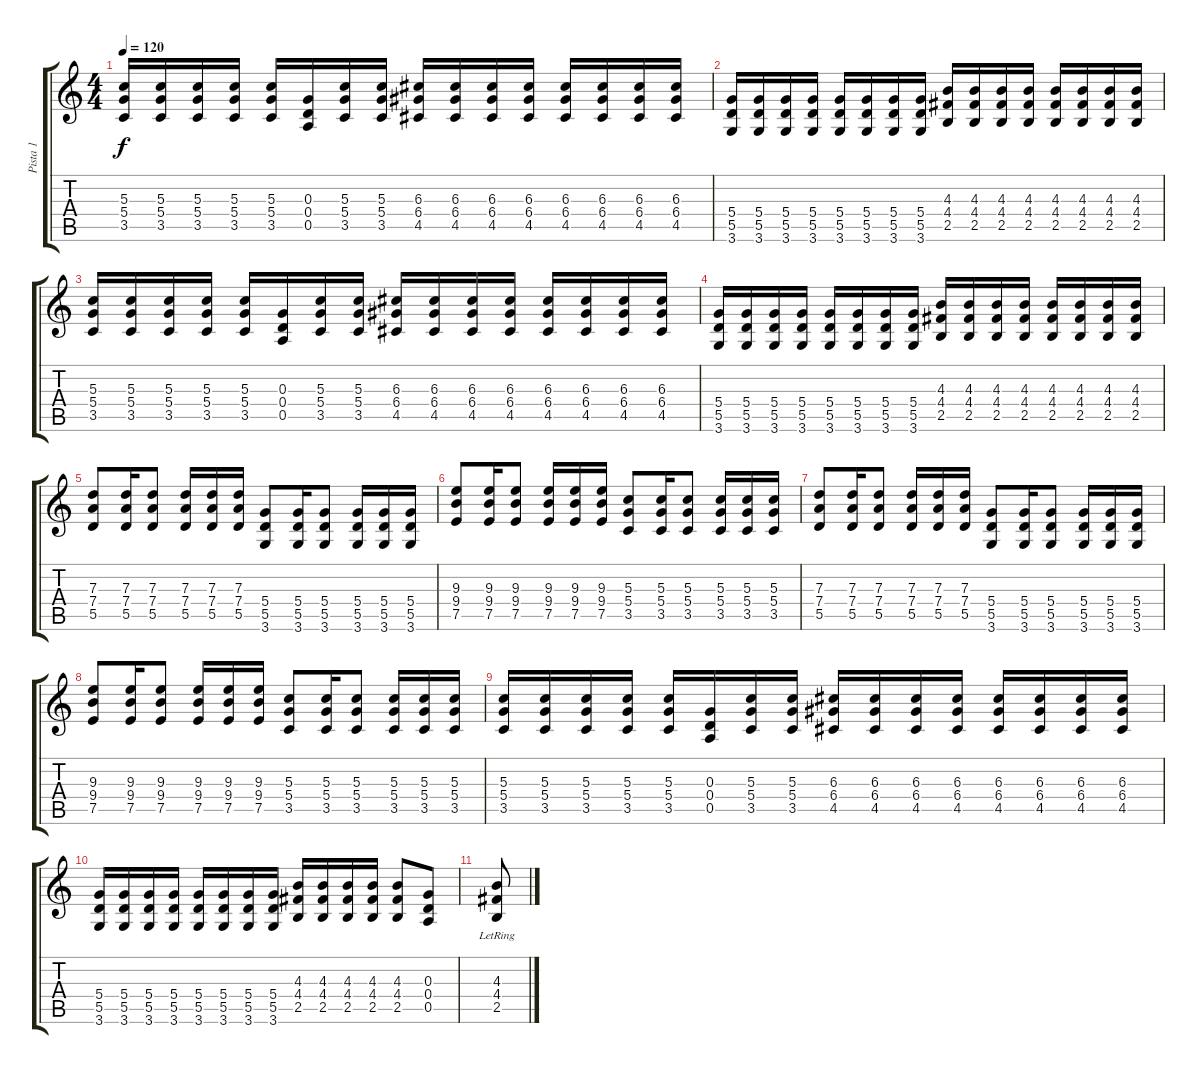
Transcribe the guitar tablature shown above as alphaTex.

\track ("Pista 1" "Pista 1") {instrument distortionguitar}
\staff {score tabs}
\tuning (E4 B3 G3 D3 A2 E2) {hide}
\ts (4 4)
\tempo 120
\clef g2
\ks c
(5.3 5.4 3.5).16{dy f} (5.3 5.4 3.5).16 (5.3 5.4 3.5).16 (5.3 5.4 3.5).16 (5.3 5.4 3.5).16 (0.3 0.4 0.5).16 (5.3 5.4 3.5).16 (5.3 5.4 3.5).16 (6.3 6.4 4.5).16 (6.3 6.4 4.5).16 (6.3 6.4 4.5).16 (6.3 6.4 4.5).16 (6.3 6.4 4.5).16 (6.3 6.4 4.5).16 (6.3 6.4 4.5).16 (6.3 6.4 4.5).16 |
(5.4 5.5 3.6).16 (5.4 5.5 3.6).16 (5.4 5.5 3.6).16 (5.4 5.5 3.6).16 (5.4 5.5 3.6).16 (5.4 5.5 3.6).16 (5.4 5.5 3.6).16 (5.4 5.5 3.6).16 (4.3 4.4 2.5).16 (4.3 4.4 2.5).16 (4.3 4.4 2.5).16 (4.3 4.4 2.5).16 (4.3 4.4 2.5).16 (4.3 4.4 2.5).16 (4.3 4.4 2.5).16 (4.3 4.4 2.5).16 |
(5.3 5.4 3.5).16 (5.3 5.4 3.5).16 (5.3 5.4 3.5).16 (5.3 5.4 3.5).16 (5.3 5.4 3.5).16 (0.3 0.4 0.5).16 (5.3 5.4 3.5).16 (5.3 5.4 3.5).16 (6.3 6.4 4.5).16 (6.3 6.4 4.5).16 (6.3 6.4 4.5).16 (6.3 6.4 4.5).16 (6.3 6.4 4.5).16 (6.3 6.4 4.5).16 (6.3 6.4 4.5).16 (6.3 6.4 4.5).16 |
(5.4 5.5 3.6).16 (5.4 5.5 3.6).16 (5.4 5.5 3.6).16 (5.4 5.5 3.6).16 (5.4 5.5 3.6).16 (5.4 5.5 3.6).16 (5.4 5.5 3.6).16 (5.4 5.5 3.6).16 (4.3 4.4 2.5).16 (4.3 4.4 2.5).16 (4.3 4.4 2.5).16 (4.3 4.4 2.5).16 (4.3 4.4 2.5).16 (4.3 4.4 2.5).16 (4.3 4.4 2.5).16 (4.3 4.4 2.5).16 |
(7.3 7.4 5.5).8 (7.3 7.4 5.5).16 (7.3 7.4 5.5).8 (7.3 7.4 5.5).16 (7.3 7.4 5.5).16 (7.3 7.4 5.5).16 (5.4 5.5 3.6).8 (5.4 5.5 3.6).16 (5.4 5.5 3.6).8 (5.4 5.5 3.6).16 (5.4 5.5 3.6).16 (5.4 5.5 3.6).16 |
(9.3 9.4 7.5).8 (9.3 9.4 7.5).16 (9.3 9.4 7.5).8 (9.3 9.4 7.5).16 (9.3 9.4 7.5).16 (9.3 9.4 7.5).16 (5.3 5.4 3.5).8 (5.3 5.4 3.5).16 (5.3 5.4 3.5).8 (5.3 5.4 3.5).16 (5.3 5.4 3.5).16 (5.3 5.4 3.5).16 |
(7.3 7.4 5.5).8 (7.3 7.4 5.5).16 (7.3 7.4 5.5).8 (7.3 7.4 5.5).16 (7.3 7.4 5.5).16 (7.3 7.4 5.5).16 (5.4 5.5 3.6).8 (5.4 5.5 3.6).16 (5.4 5.5 3.6).8 (5.4 5.5 3.6).16 (5.4 5.5 3.6).16 (5.4 5.5 3.6).16 |
(9.3 9.4 7.5).8 (9.3 9.4 7.5).16 (9.3 9.4 7.5).8 (9.3 9.4 7.5).16 (9.3 9.4 7.5).16 (9.3 9.4 7.5).16 (5.3 5.4 3.5).8 (5.3 5.4 3.5).16 (5.3 5.4 3.5).8 (5.3 5.4 3.5).16 (5.3 5.4 3.5).16 (5.3 5.4 3.5).16 |
(5.3 5.4 3.5).16 (5.3 5.4 3.5).16 (5.3 5.4 3.5).16 (5.3 5.4 3.5).16 (5.3 5.4 3.5).16 (0.3 0.4 0.5).16 (5.3 5.4 3.5).16 (5.3 5.4 3.5).16 (6.3 6.4 4.5).16 (6.3 6.4 4.5).16 (6.3 6.4 4.5).16 (6.3 6.4 4.5).16 (6.3 6.4 4.5).16 (6.3 6.4 4.5).16 (6.3 6.4 4.5).16 (6.3 6.4 4.5).16 |
(5.4 5.5 3.6).16 (5.4 5.5 3.6).16 (5.4 5.5 3.6).16 (5.4 5.5 3.6).16 (5.4 5.5 3.6).16 (5.4 5.5 3.6).16 (5.4 5.5 3.6).16 (5.4 5.5 3.6).16 (4.3 4.4 2.5).16 (4.3 4.4 2.5).16 (4.3 4.4 2.5).16 (4.3 4.4 2.5).16 (4.3 4.4 2.5).8 (0.3 0.4 0.5).8 |
(4.3{lr} 4.4{lr} 2.5{lr}).8
